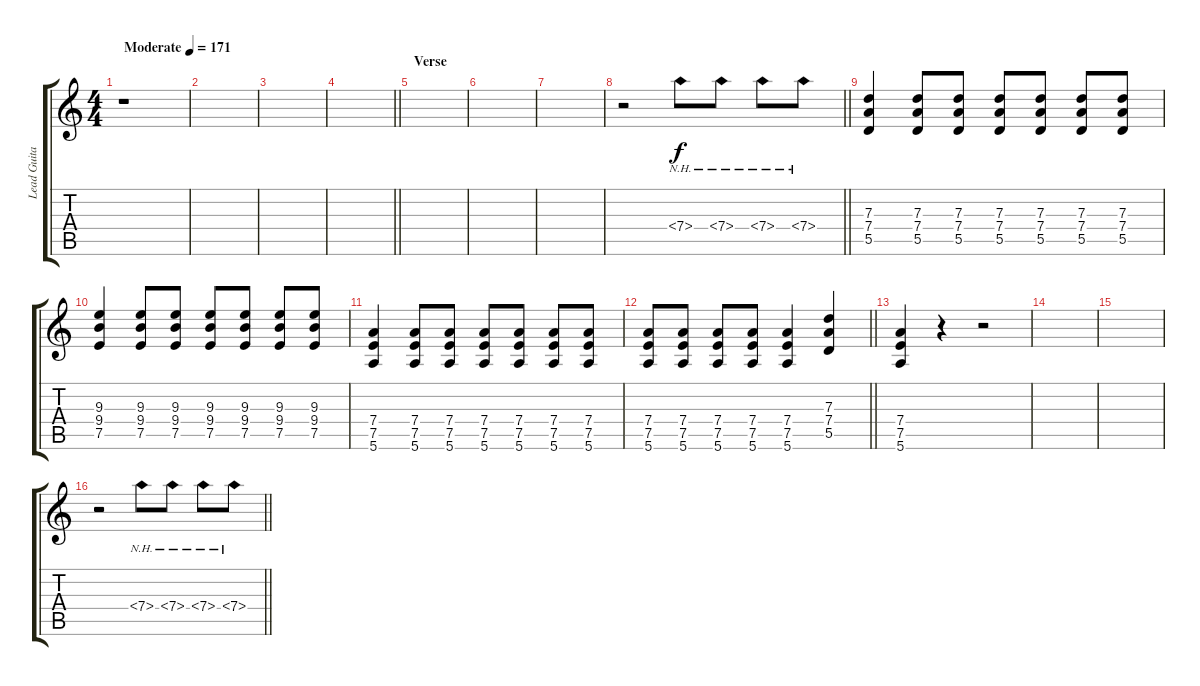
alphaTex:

\track ("Lead Guitar - Bobby Kool" "Lead Guita") {instrument overdrivenguitar}
\staff {score tabs}
\tuning (E4 B3 G3 D3 A2 E2) {hide}
\ts (4 4)
\tempo (171 "Moderate")
\clef g2
\ks c
r.1{dy f instrument overdrivenguitar} |
|
|
\barLineRight lightlight
|
\section ("" "Verse")
|
|
|
\barLineRight lightlight
r.2 7.4{nh}.8 7.4{nh}.8 7.4{nh}.8 7.4{nh}.8 |
(7.3 7.4 5.5).4 (7.3 7.4 5.5).8 (7.3 7.4 5.5).8 (7.3 7.4 5.5).8 (7.3 7.4 5.5).8 (7.3 7.4 5.5).8 (7.3 7.4 5.5).8 |
(9.3 9.4 7.5).4 (9.3 9.4 7.5).8 (9.3 9.4 7.5).8 (9.3 9.4 7.5).8 (9.3 9.4 7.5).8 (9.3 9.4 7.5).8 (9.3 9.4 7.5).8 |
(7.4 7.5 5.6).4 (7.4 7.5 5.6).8 (7.4 7.5 5.6).8 (7.4 7.5 5.6).8 (7.4 7.5 5.6).8 (7.4 7.5 5.6).8 (7.4 7.5 5.6).8 |
\barLineRight lightlight
(7.4 7.5 5.6).8 (7.4 7.5 5.6).8 (7.4 7.5 5.6).8 (7.4 7.5 5.6).8 (7.4 7.5 5.6).4 (7.3 7.4 5.5).4 |
(7.4 7.5 5.6).4 r.4 r.2 |
|
|
\barLineRight lightlight
r.2 7.4{nh}.8 7.4{nh}.8 7.4{nh}.8 7.4{nh}.8
